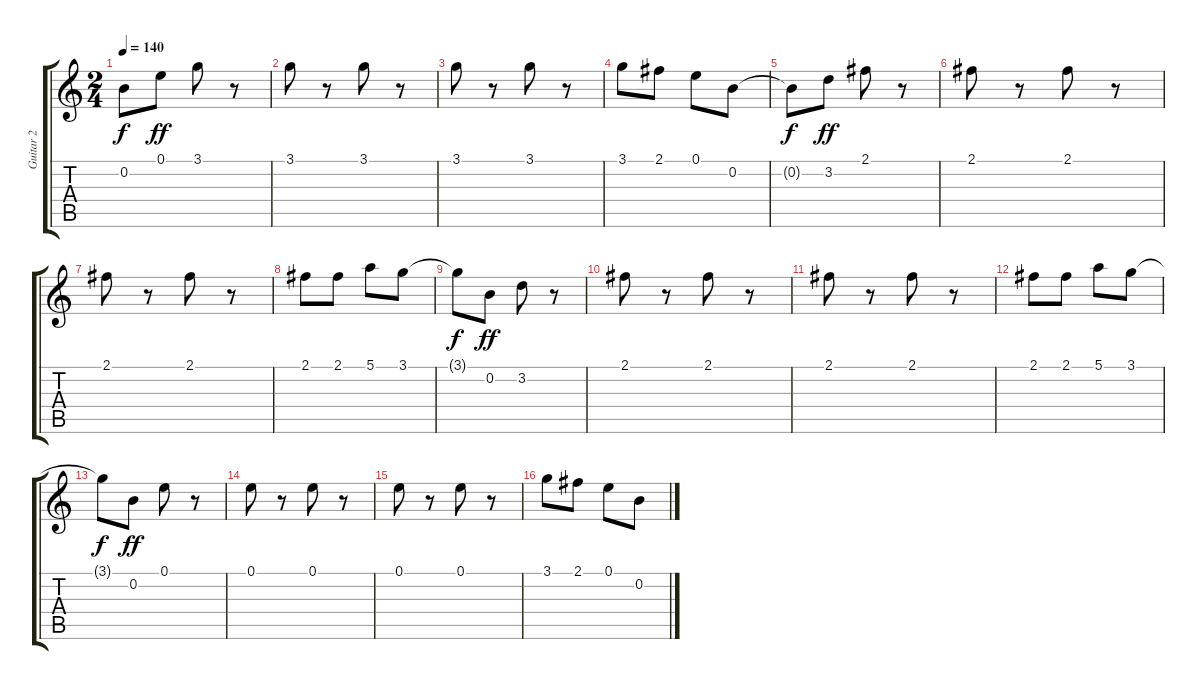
\track ("Guitar 2" "Guitar 2") {instrument distortionguitar}
\staff {score tabs}
\tuning (E4 B3 G3 D3 A2 E2) {hide}
\ts (2 4)
\tempo 140
\clef g2
\ks c
0.2{t}.8{dy f} 0.1.8{dy ff} 3.1.8 r.8 |
3.1.8 r.8 3.1.8 r.8 |
3.1.8 r.8 3.1.8 r.8 |
3.1.8 2.1.8 0.1.8 0.2.8 |
0.2{t}.8{dy f} 3.2.8{dy ff} 2.1.8 r.8 |
2.1.8 r.8 2.1.8 r.8 |
2.1.8 r.8 2.1.8 r.8 |
2.1.8 2.1.8 5.1.8 3.1.8 |
3.1{t}.8{dy f} 0.2.8{dy ff} 3.2.8 r.8 |
2.1.8 r.8 2.1.8 r.8 |
2.1.8 r.8 2.1.8 r.8 |
2.1.8 2.1.8 5.1.8 3.1.8 |
3.1{t}.8{dy f} 0.2.8{dy ff} 0.1.8 r.8 |
0.1.8 r.8 0.1.8 r.8 |
0.1.8 r.8 0.1.8 r.8 |
3.1.8 2.1.8 0.1.8 0.2.8
